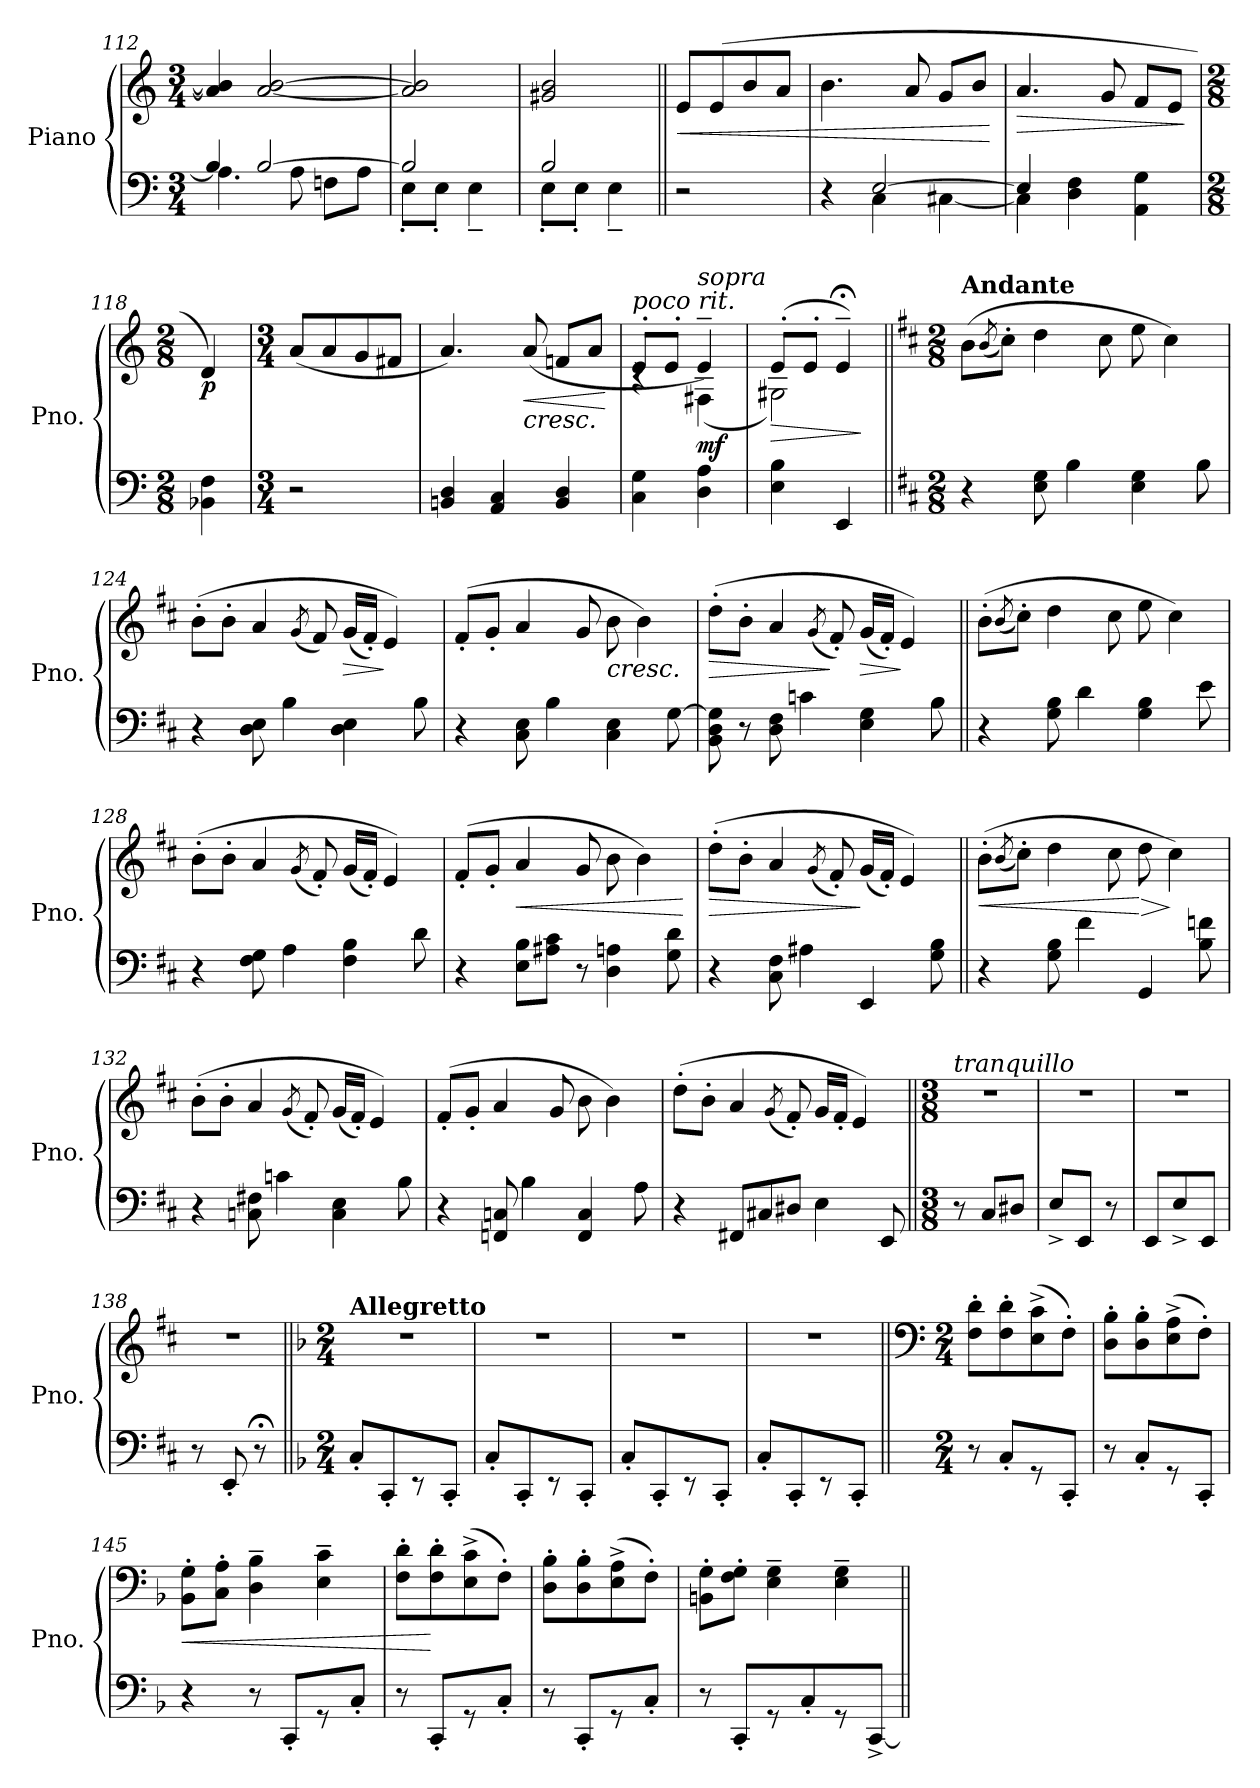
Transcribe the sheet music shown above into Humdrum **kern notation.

**kern	**kern	**dynam
*part1	*part1	*part1
*staff2	*staff1	*staff1/2
*I"Piano	*	*
*I'Pno.	*	*
*clefF4	*clefG2	*
*k[]	*k[]	*
*M3/4	*M3/4	*
=112	=112	=112
*^	*	*
4B/]	4.A\	4a/] 4b/]	.
[2B/	.	[2a/ [2b/	.
.	8A\	.	.
.	8Fn\L	.	.
.	8A\J	.	.
=113	=113	=113	=113
2B/]	8E'\L	2a/] 2b/]	.
.	8E'\J	.	.
.	4E~\	.	.
=114	=114	=114	=114
2B/	8E'\L	2g#X/ 2b/	.
.	8E'\J	.	.
.	4E~\	.	.
!!LO:LB:g=z
=115||	=115||	=115||	=115||
!	!	!	!LO:HP:b
!	!	!	!LO:DY:n=1:b
!	!	!	!LO:DY:n=2:b
*v	*v	*	*
2r	8e/L	< p other-dynamics
.	(>8e/	.
.	8b/	.
.	8a/J	.
=116	=116	=116
*^	*	*
4r	4ryy	4.b\	.
[2E/	4C\	.	.
.	.	8a/	.
.	[4C#X\	8g/L	.
.	.	8b/J	.
*v	*v	*	*
.	.	[
=117	=117	=117
*^	*	*
!	!	!	!LO:HP:b
4E/]	4C#\]	4.a/	>
4D\ 4F\	2ryy	.	.
.	.	8g/	.
4AA\ 4G\	.	8f/L	.
.	.	8e/J	.
*v	*v	*	*
.	.	]
=118	=118	=118
*M2/8	*M2/8	*
!	!	!LO:DY:b
4BB-X\ 4F\	4d/)	p
=119	=119	=119
*M3/4	*M3/4	*
2r	(<8a/L	.
.	8a/	.
.	8g/	.
.	8f#X/J	.
=120	=120	=120
4BBn/ 4D/	4.a/)	.
4AA/ 4C/	.	.
!	!LO:TX:b:i:t=cresc.	!
!	!	!LO:HP:b
.	(>8a/	<
4BB/ 4D/	8fn/L	.
.	8a/J	.
.	.	[
=121	=121	=121
*	*^	*
!	!LO:TX:a:i:t=poco rit.	!	!
4C\ 4G\	8e'/L	4rc	.
.	8e'/J	.	.
!	!LO:TX:a:i:t=sopra	!	!
!	!	!	!LO:DY:a=2
4D\ 4A\	4e~/)	(<4F#X\	mf
=122	=122	=122	=122
!	!	!	!LO:HP:b
4E\ 4B\	(>8e'/L	2G#X\)	>
.	8e'/J	.	.
4EE/	4e;<~/)	.	.
*	*v	*v	*
.	.	]
!!LO:PB:g=z
=123||	=123||	=123||
*k[f#c#]	*k[f#c#]	*
*M2/8+3/8+3/8	*M2/8+3/8+3/8	*
*	*MM106	*
!	!LO:TX:a:B:t=Andante	!
!	!	!LO:DY:b
!	!	!LO:DY:n=1:b
4r	(>8b\L	p other-dynamics
.	(<8qb/	.
.	8cc#'\J)	.
8E\ 8G\	4dd\	.
4B\	.	.
.	8cc#\	.
4E\ 4G\	8ee\	.
.	4cc#\)	.
8B\	.	.
=124	=124	=124
4r	(>8b'\L	.
.	8b'\J	.
8D\ 8E\	4a/	.
4B\	.	.
.	(<8qg/	.
.	8f#/)	.
!	!	!LO:HP:b
4D\ 4E\	(<16g/LL	>
.	16f#'/JJ)	.
.	4e/)	]
8B\	.	.
=125	=125	=125
4r	(>8f#'/L	.
.	8g'/J	.
8C#\ 8E\	4a/	.
4B\	.	.
.	8g/	.
!	!	!LO:HP:b
4C#\ 4E\	8b\	<
.	4b\)	.
[8G\	.	.
!!LO:LB:g=z
=126	=126	=126
!	!	!LO:HP:b
8BB\ 8D\ 8G\]	(>8dd'\L	>
8r	8b'\J	[
8D\ 8F#\	4a/	.
4cn\	.	.
.	(<8qg/	.
.	8f#'/)	]
!	!	!LO:HP:b
4E\ 4G\	(<16g/LL	>
.	16f#'/JJ)	.
.	4e/)	]
8B\	.	.
=127||	=127||	=127||
4r	(>8b'\L	.
.	(<8qb/	.
.	8cc#'\J)	.
8G\ 8B\	4dd\	.
4d\	.	.
.	8cc#\	.
4G\ 4B\	8ee\	.
.	4cc#\)	.
8e\	.	.
=128	=128	=128
4r	(>8b'\L	.
.	8b'\J	.
8F#\ 8G\	4a/	.
4A\	.	.
.	(<8qg/	.
.	8f#'/)	.
4F#\ 4B\	(<16g/LL	.
.	16f#'/JJ)	.
.	4e/)	.
8d\	.	.
!!LO:LB:g=z
=129	=129	=129
4r	(>8f#'/L	.
.	8g'/J	.
!	!	!LO:HP:b
8E\ 8B\L	4a/	<
8A#X\ 8c#\J	.	.
8r	8g/	.
4D\ 4An\	8b\	.
.	4b\)	.
8G\ 8d\	.	.
.	.	[
=130	=130	=130
!	!	!LO:HP:b
4r	(>8dd'\L	>
.	8b'\J	.
8C#\ 8F#\	4a/	.
4A#X\	.	.
.	(<8qg/	.
.	8f#'/)	.
4EE/	(<16g/LL	]
.	16f#'/JJ)	.
.	4e/)	.
8G\ 8B\	.	.
=131||	=131||	=131||
!	!	!LO:HP:b
!	!	!LO:DY:n=1:b
!	!	!LO:DY:n=2:b
4r	(>8b'\L	< pp other-dynamics
.	(<8qb/	.
.	8cc#'\J)	.
8G\ 8B\	4dd\	.
4f#\	.	.
.	8cc#\	.
!	!	!LO:HP:n=1:b
4GG/	8dd\	[ >
.	4cc#\)	]
8B\ 8fn\	.	.
=132	=132	=132
4r	(>8b'\L	.
.	8b'\J	.
8Cn\ 8F#X\	4a/	.
4cn\	.	.
.	(<8qg/	.
.	8f#'/)	.
4C\ 4E\	(<16g/LL	.
.	16f#'/JJ)	.
.	4e/)	.
8B\	.	.
!!LO:LB:g=z
=133	=133	=133
4r	(>8f#'/L	.
.	8g'/J	.
8FFn/ 8Cn/	4a/	.
4B\	.	.
.	8g/	.
4FF/ 4C/	8b\	.
.	4b\)	.
8A\	.	.
=134	=134	=134
4r	(>8dd'\L	.
.	8b'\J	.
8FF#X/L	4a/	.
8C#X/	.	.
.	(<8qg/	.
8D#X/J	8f#'/)	.
4E\	16g/LL	.
.	16f#'/JJ	.
.	4e/)	.
8EE/	.	.
=135||	=135||	=135||
*M3/8	*M3/8	*
!	!LO:TX:a:i:t=tranquillo	!
8r	4.r	.
8C#/L	.	.
8D#X/J	.	.
=136	=136	=136
8E^/L	4.r	.
8EE/J	.	.
8r	.	.
=137	=137	=137
8EE/L	4.r	.
8E^/	.	.
8EE/J	.	.
=138	=138	=138
8r	4.r	.
8EE'/	.	.
8r;<	.	.
!!LO:LB:g=z
=139||	=139||	=139||
*k[b-]	*k[b-]	*
*M2/4	*M2/4	*
*	*MM126	*
!	!LO:TX:a:B:t=Allegretto	!
!	!	!LO:DY:b
!	!	!LO:DY:n=1:b
8C'/L	2r	p other-dynamics
8CC'/	.	.
8r	.	.
8CC'/J	.	.
=140	=140	=140
8C'/L	2r	.
8CC'/	.	.
8r	.	.
8CC'/J	.	.
=141	=141	=141
8C'/L	2r	.
8CC'/	.	.
8r	.	.
8CC'/J	.	.
=142	=142	=142
8C'/L	2r	.
8CC'/	.	.
8r	.	.
8CC'/J	.	.
=143||	=143||	=143||
*	*clefF4	*
*M2/4	*M2/4	*
8r	8F\' 8d\'L	.
8C'/L	8F\' 8d\'	.
8r	(>8E\^ 8c\^	.
8CC'/J	8F'\J)	.
=144	=144	=144
8r	8D\' 8B-\'L	.
8C'/L	8D\' 8B-\'	.
8r	(>8E\^ 8A\^	.
8CC'/J	8F'\J)	.
=145	=145	=145
!	!	!LO:HP:b
4r	8BB-\' 8G\'L	<
.	8C\' 8A\'J	.
8r	4D\~ 4B-\~	.
8CC'/L	.	.
8r	4E\~ 4c\~	.
8C'/J	.	.
!!LO:PB:g=z
=146	=146	=146
8r	8F\' 8d\'L	.
8CC'/L	8F\' 8d\'	[
8r	(>8E\^ 8c\^	.
8C'/J	8F'\J)	.
=147	=147	=147
8r	8D\' 8B-\'L	.
8CC'/L	8D\' 8B-\'	.
8r	(>8E\^ 8A\^	.
8C'/J	8F'\J)	.
=148	=148	=148
8r	8BBn\' 8G\'L	.
8CC'/L	8F\' 8G\'J	.
8r	4E\~ 4G\~	.
8C'/	.	.
8r	4E\~ 4G\~	.
[8CC^/J	.	.
=||	=||	=||
*-	*-	*-
